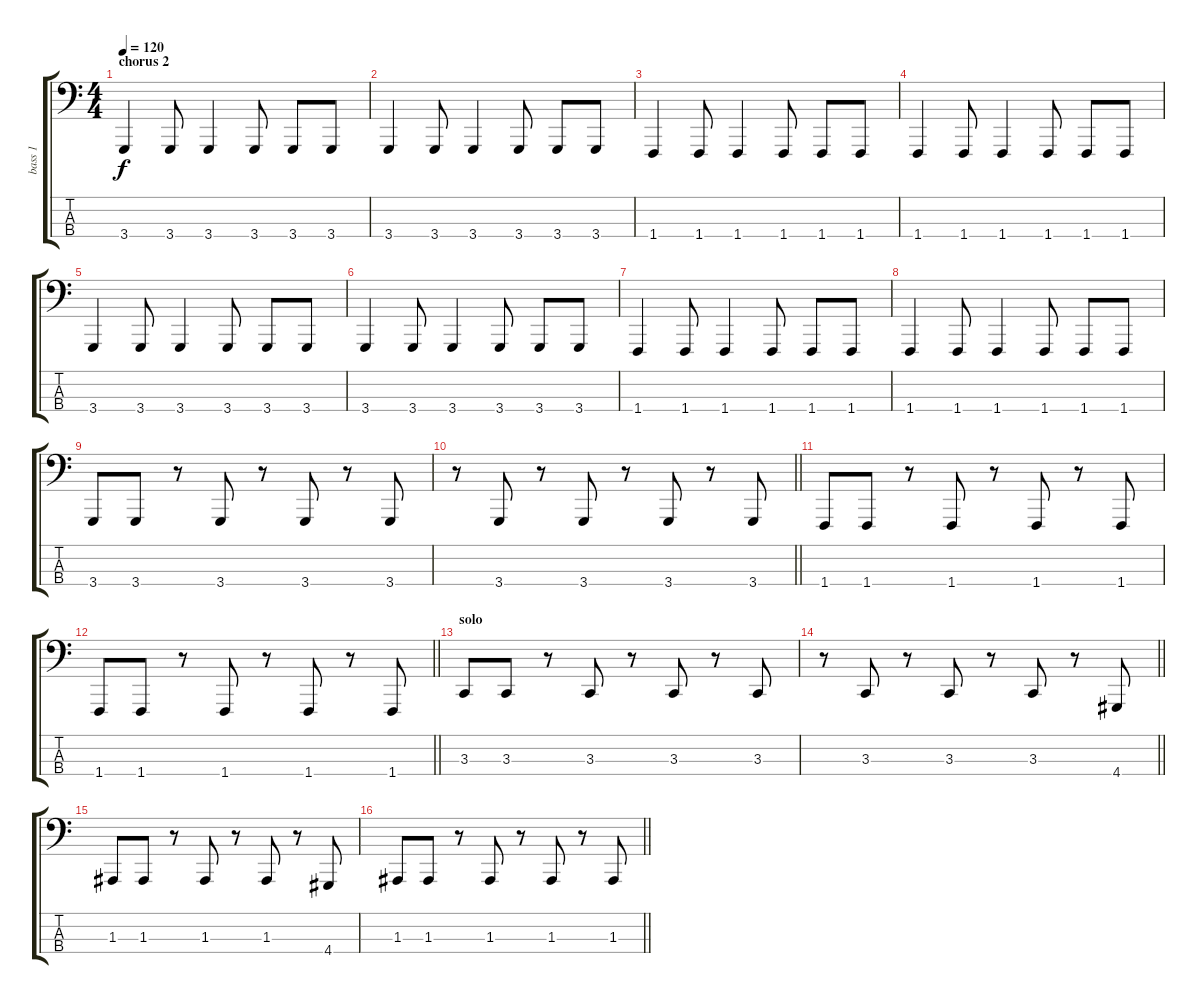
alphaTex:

\track ("bass 1" "bass 1") {instrument lead8bassandlead}
\staff {score tabs}
\tuning (G2 D2 A1 E1) {hide}
\ts (4 4)
\section ("" "chorus 2")
\tempo 120
\clef f4
\ks c
3.4.4{dy f} 3.4.8 3.4.4 3.4.8 3.4.8 3.4.8 |
3.4.4 3.4.8 3.4.4 3.4.8 3.4.8 3.4.8 |
1.4.4 1.4.8 1.4.4 1.4.8 1.4.8 1.4.8 |
1.4.4 1.4.8 1.4.4 1.4.8 1.4.8 1.4.8 |
3.4.4 3.4.8 3.4.4 3.4.8 3.4.8 3.4.8 |
3.4.4 3.4.8 3.4.4 3.4.8 3.4.8 3.4.8 |
1.4.4 1.4.8 1.4.4 1.4.8 1.4.8 1.4.8 |
1.4.4 1.4.8 1.4.4 1.4.8 1.4.8 1.4.8 |
3.4.8 3.4.8 r.8 3.4.8 r.8 3.4.8 r.8 3.4.8 |
\barLineRight lightlight
r.8 3.4.8 r.8 3.4.8 r.8 3.4.8 r.8 3.4.8 |
1.4.8 1.4.8 r.8 1.4.8 r.8 1.4.8 r.8 1.4.8 |
\barLineRight lightlight
1.4.8 1.4.8 r.8 1.4.8 r.8 1.4.8 r.8 1.4.8 |
\section ("" "solo")
3.3.8 3.3.8 r.8 3.3.8 r.8 3.3.8 r.8 3.3.8 |
\barLineRight lightlight
r.8 3.3.8 r.8 3.3.8 r.8 3.3.8 r.8 4.4.8 |
1.3.8 1.3.8 r.8 1.3.8 r.8 1.3.8 r.8 4.4.8 |
\barLineRight lightlight
1.3.8 1.3.8 r.8 1.3.8 r.8 1.3.8 r.8 1.3.8
